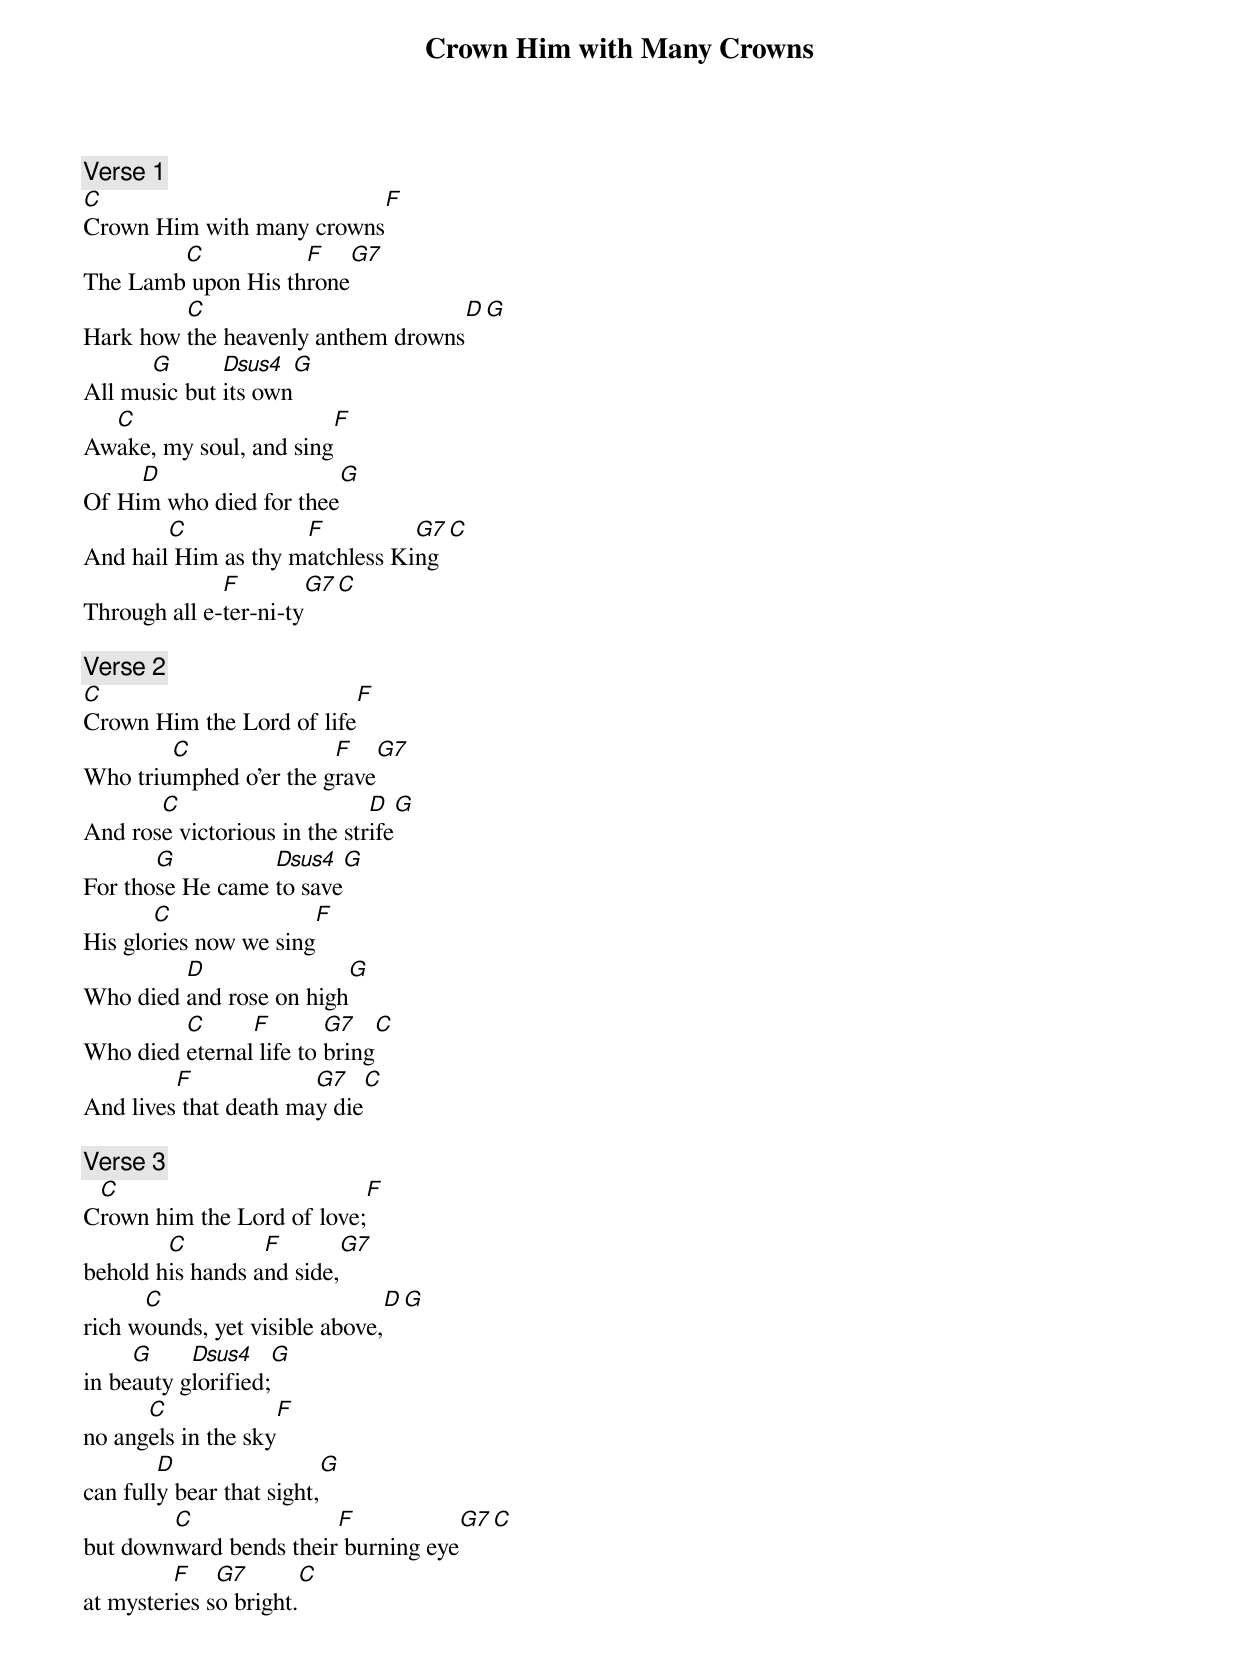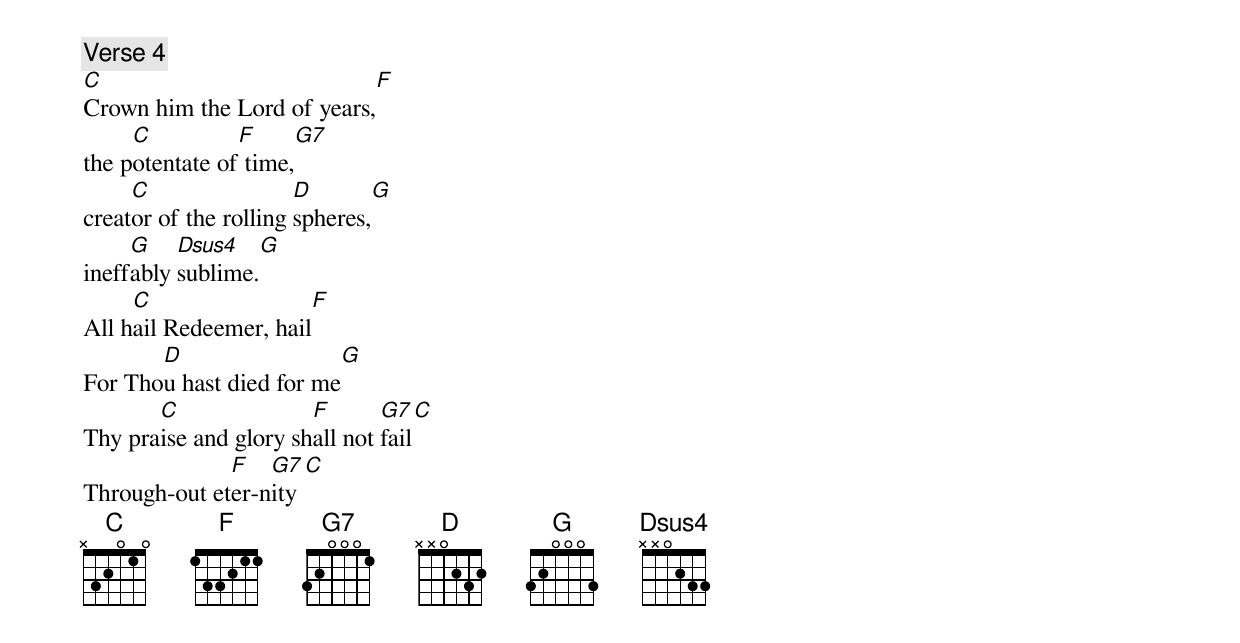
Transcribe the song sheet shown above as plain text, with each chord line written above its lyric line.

Crown Him with Many Crowns

[Verse 1]
C                                   F
Crown Him with many crowns
        C           F           G7
The Lamb upon His throne
         C                         D           G
Hark how the heavenly anthem drowns
      G       Dsus4   G
All music but its own
  C                              F
Awake, my soul, and sing
     D                          G
Of Him who died for thee
        C            F          G7          C
And hail Him as thy matchless King
              F        G7         C
Through all e-ter-ni-ty

[Verse 2]
C                                    F
Crown Him the Lord of life
        C               F             G7
Who triumphed o'er the grave
       C                      D         G
And rose victorious in the strife
       G          Dsus4        G
For those He came to save
       C                      F
His glories now we sing
         D                        G
Who died and rose on high
         C      F        G7       C
Who died eternal life to bring
         F             G7            C
And lives that death may die

[Verse 3]
 C                                 F
Crown him the Lord of love;
        C         F              G7
behold his hands and side,
      C                        D         G
rich wounds, yet visible above,
     G     Dsus4     G
in beauty glorified;
      C                  F
no angels in the sky
        D                    G
can fully bear that sight,
        C               F               G7    C
but downward bends their burning eye
         F    G7        C
at mysteries so bright.

[Verse 4]
C                                      F
Crown him the Lord of years,
     C          F        G7
the potentate of time,
     C                 D           G
creator of the rolling spheres,
     G    Dsus4   G
ineffably sublime.
     C                      F
All hail Redeemer, hail
       D                             G
For Thou hast died for me
       C               F       G7          C
Thy praise and glory shall not fail
              F   G7     C
Through-out eter-nity
